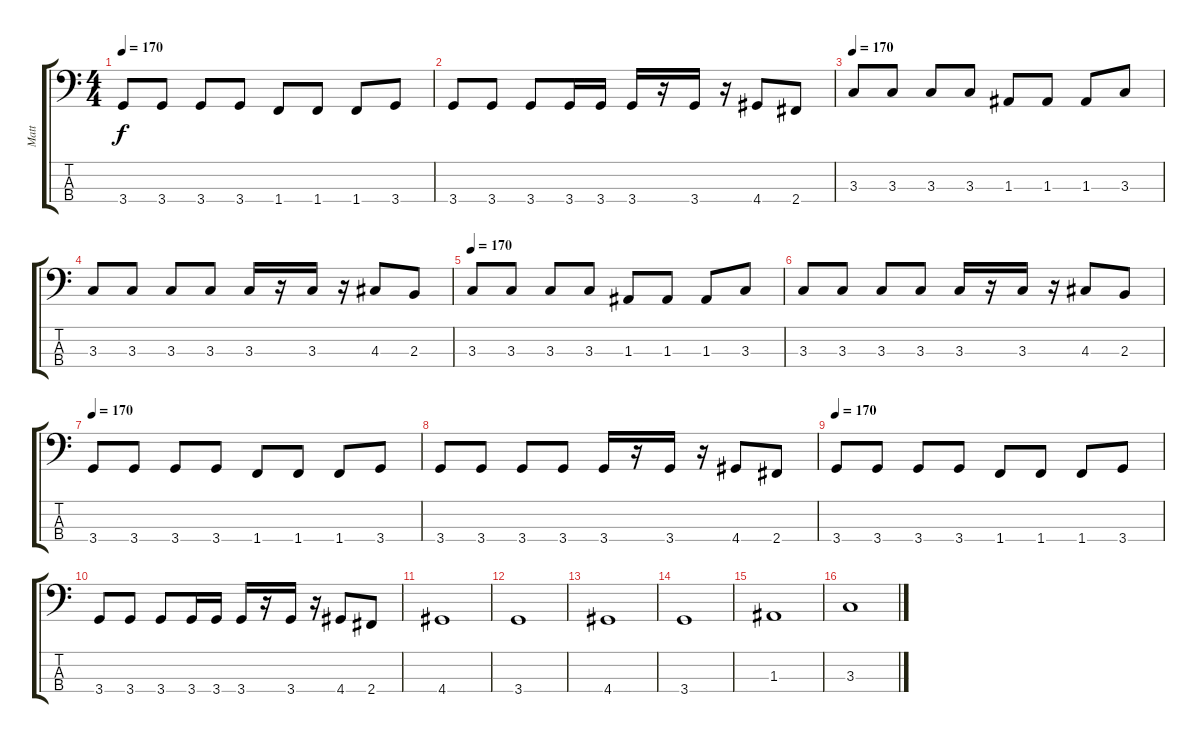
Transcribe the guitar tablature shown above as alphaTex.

\track ("Matt" "Matt") {instrument electricbassfinger}
\staff {score tabs}
\tuning (G2 D2 A1 E1) {hide}
\ts (4 4)
\tempo 170
\clef f4
\ks c
3.4.8{dy f} 3.4.8 3.4.8 3.4.8 1.4.8 1.4.8 1.4.8 3.4.8 |
3.4.8 3.4.8 3.4.8 3.4.16 3.4.16 3.4.16 r.16 3.4.16 r.16 4.4.8 2.4.8 |
\tempo 170
3.3.8 3.3.8 3.3.8 3.3.8 1.3.8 1.3.8 1.3.8 3.3.8 |
3.3.8 3.3.8 3.3.8 3.3.8 3.3.16 r.16 3.3.16 r.16 4.3.8 2.3.8 |
\tempo 170
3.3.8 3.3.8 3.3.8 3.3.8 1.3.8 1.3.8 1.3.8 3.3.8 |
3.3.8 3.3.8 3.3.8 3.3.8 3.3.16 r.16 3.3.16 r.16 4.3.8 2.3.8 |
\tempo 170
3.4.8 3.4.8 3.4.8 3.4.8 1.4.8 1.4.8 1.4.8 3.4.8 |
3.4.8 3.4.8 3.4.8 3.4.8 3.4.16 r.16 3.4.16 r.16 4.4.8 2.4.8 |
\tempo 170
3.4.8 3.4.8 3.4.8 3.4.8 1.4.8 1.4.8 1.4.8 3.4.8 |
3.4.8 3.4.8 3.4.8 3.4.16 3.4.16 3.4.16 r.16 3.4.16 r.16 4.4.8 2.4.8 |
4.4.1 |
3.4.1 |
4.4.1 |
3.4.1 |
1.3.1 |
3.3.1
